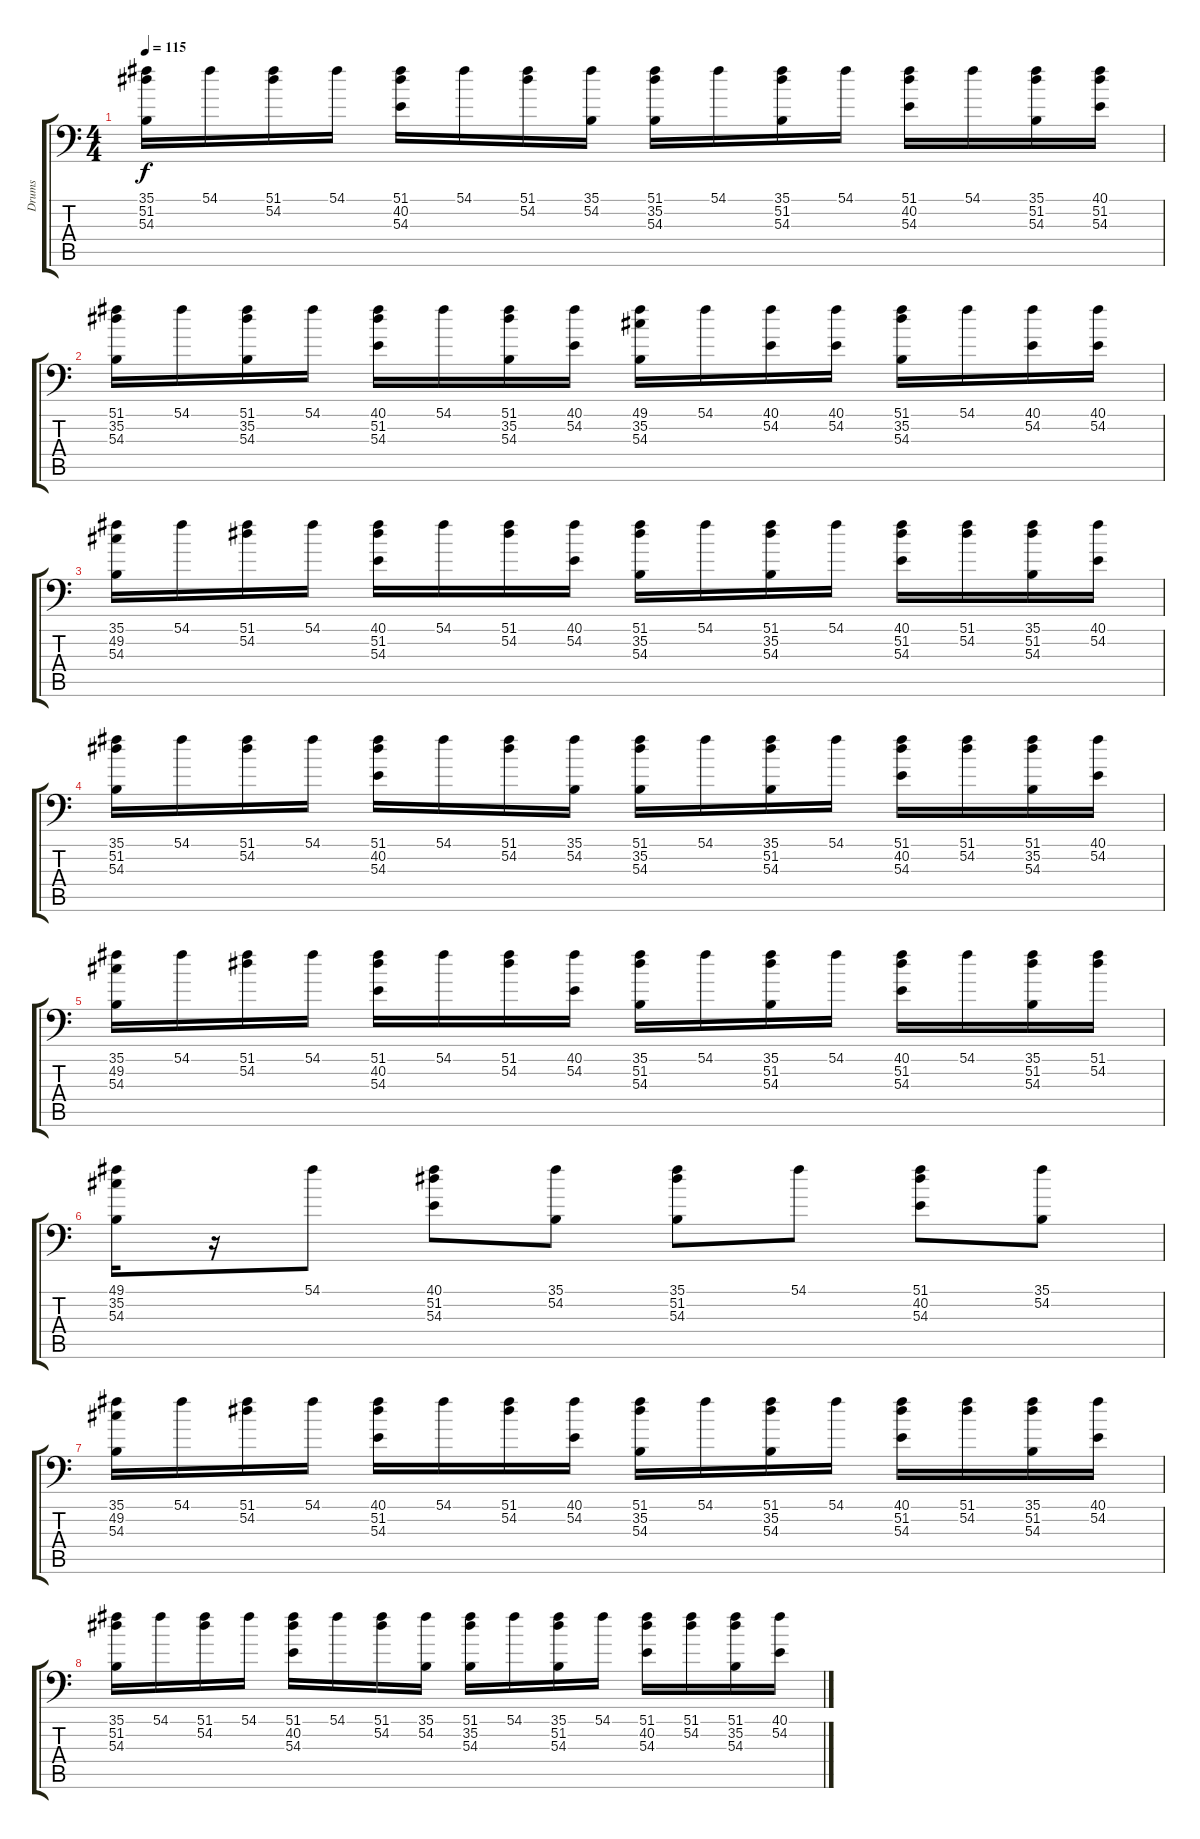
\track ("Drums" "Drums") {instrument acousticgrandpiano}
\staff {score tabs}
\tuning (C-1 C-1 C-1 C-1 C-1 C-1) {hide}
\ts (4 4)
\tempo 115
\clef f4
\ks c
(35.1 51.2 54.3).16{dy f} 54.1.16 (51.1 54.2).16 54.1.16 (51.1 40.2 54.3).16 54.1.16 (51.1 54.2).16 (35.1 54.2).16 (51.1 35.2 54.3).16 54.1.16 (35.1 51.2 54.3).16 54.1.16 (51.1 40.2 54.3).16 54.1.16 (35.1 51.2 54.3).16 (40.1 51.2 54.3).16 |
(51.1 35.2 54.3).16 54.1.16 (51.1 35.2 54.3).16 54.1.16 (40.1 51.2 54.3).16 54.1.16 (51.1 35.2 54.3).16 (40.1 54.2).16 (49.1 35.2 54.3).16 54.1.16 (40.1 54.2).16 (40.1 54.2).16 (51.1 35.2 54.3).16 54.1.16 (40.1 54.2).16 (40.1 54.2).16 |
(35.1 49.2 54.3).16 54.1.16 (51.1 54.2).16 54.1.16 (40.1 51.2 54.3).16 54.1.16 (51.1 54.2).16 (40.1 54.2).16 (51.1 35.2 54.3).16 54.1.16 (51.1 35.2 54.3).16 54.1.16 (40.1 51.2 54.3).16 (51.1 54.2).16 (35.1 51.2 54.3).16 (40.1 54.2).16 |
(35.1 51.2 54.3).16 54.1.16 (51.1 54.2).16 54.1.16 (51.1 40.2 54.3).16 54.1.16 (51.1 54.2).16 (35.1 54.2).16 (51.1 35.2 54.3).16 54.1.16 (35.1 51.2 54.3).16 54.1.16 (51.1 40.2 54.3).16 (51.1 54.2).16 (51.1 35.2 54.3).16 (40.1 54.2).16 |
(35.1 49.2 54.3).16 54.1.16 (51.1 54.2).16 54.1.16 (51.1 40.2 54.3).16 54.1.16 (51.1 54.2).16 (40.1 54.2).16 (35.1 51.2 54.3).16 54.1.16 (35.1 51.2 54.3).16 54.1.16 (40.1 51.2 54.3).16 54.1.16 (35.1 51.2 54.3).16 (51.1 54.2).16 |
(49.1 35.2 54.3).16 r.16 54.1.8 (40.1 51.2 54.3).8 (35.1 54.2).8 (35.1 51.2 54.3).8 54.1.8 (51.1 40.2 54.3).8 (35.1 54.2).8 |
(35.1 49.2 54.3).16 54.1.16 (51.1 54.2).16 54.1.16 (40.1 51.2 54.3).16 54.1.16 (51.1 54.2).16 (40.1 54.2).16 (51.1 35.2 54.3).16 54.1.16 (51.1 35.2 54.3).16 54.1.16 (40.1 51.2 54.3).16 (51.1 54.2).16 (35.1 51.2 54.3).16 (40.1 54.2).16 |
(35.1 51.2 54.3).16 54.1.16 (51.1 54.2).16 54.1.16 (51.1 40.2 54.3).16 54.1.16 (51.1 54.2).16 (35.1 54.2).16 (51.1 35.2 54.3).16 54.1.16 (35.1 51.2 54.3).16 54.1.16 (51.1 40.2 54.3).16 (51.1 54.2).16 (51.1 35.2 54.3).16 (40.1 54.2).16
